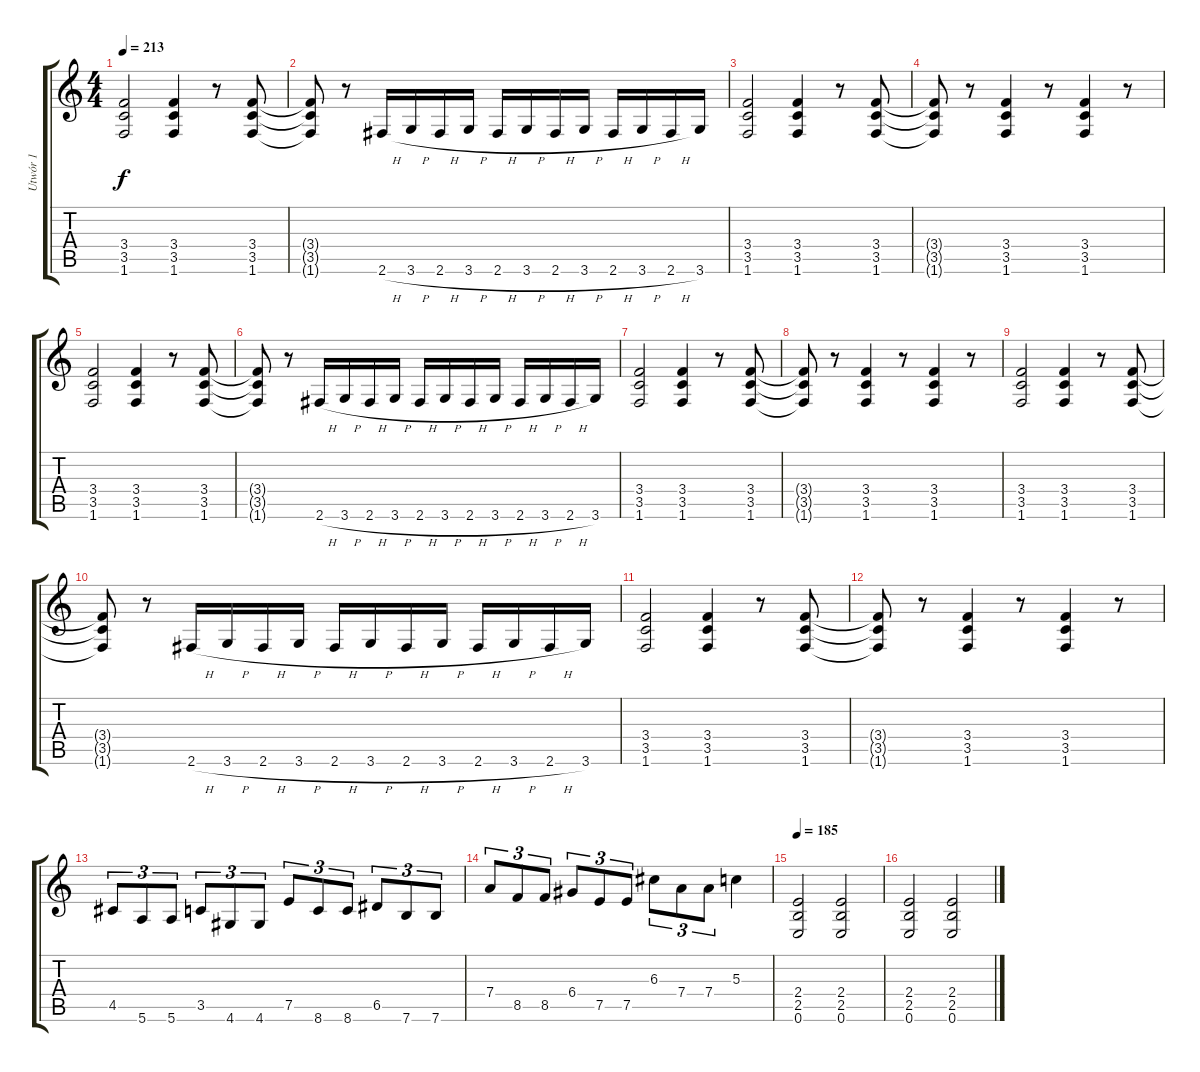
\track ("Utwór 1" "Utwór 1") {mute instrument overdrivenguitar}
\staff {score tabs}
\tuning (E4 B3 G3 D3 A2 E2) {hide}
\ts (4 4)
\tempo 213
\clef g2
\ks c
(3.4 3.5 1.6).2{dy f} (3.4 3.5 1.6).4 r.8 (3.4 3.5 1.6).8 |
(3.4{t} 3.5{t} 1.6{t}).8 r.8 2.6{h}.16 3.6{h}.16 2.6{h}.16 3.6{h}.16 2.6{h}.16 3.6{h}.16 2.6{h}.16 3.6{h}.16 2.6{h}.16 3.6{h}.16 2.6{h}.16 3.6.16 |
(3.4 3.5 1.6).2 (3.4 3.5 1.6).4 r.8 (3.4 3.5 1.6).8 |
(3.4{t} 3.5{t} 1.6{t}).8 r.8 (3.4 3.5 1.6).4 r.8 (3.4 3.5 1.6).4 r.8 |
(3.4 3.5 1.6).2 (3.4 3.5 1.6).4 r.8 (3.4 3.5 1.6).8 |
(3.4{t} 3.5{t} 1.6{t}).8 r.8 2.6{h}.16 3.6{h}.16 2.6{h}.16 3.6{h}.16 2.6{h}.16 3.6{h}.16 2.6{h}.16 3.6{h}.16 2.6{h}.16 3.6{h}.16 2.6{h}.16 3.6.16 |
(3.4 3.5 1.6).2 (3.4 3.5 1.6).4 r.8 (3.4 3.5 1.6).8 |
(3.4{t} 3.5{t} 1.6{t}).8 r.8 (3.4 3.5 1.6).4 r.8 (3.4 3.5 1.6).4 r.8 |
(3.4 3.5 1.6).2 (3.4 3.5 1.6).4 r.8 (3.4 3.5 1.6).8 |
(3.4{t} 3.5{t} 1.6{t}).8 r.8 2.6{h}.16 3.6{h}.16 2.6{h}.16 3.6{h}.16 2.6{h}.16 3.6{h}.16 2.6{h}.16 3.6{h}.16 2.6{h}.16 3.6{h}.16 2.6{h}.16 3.6.16 |
(3.4 3.5 1.6).2 (3.4 3.5 1.6).4 r.8 (3.4 3.5 1.6).8 |
(3.4{t} 3.5{t} 1.6{t}).8 r.8 (3.4 3.5 1.6).4 r.8 (3.4 3.5 1.6).4 r.8 |
4.5.8{tu (3 2)} 5.6.8{tu (3 2)} 5.6.8{tu (3 2)} 3.5.8{tu (3 2)} 4.6.8{tu (3 2)} 4.6.8{tu (3 2)} 7.5.8{tu (3 2)} 8.6.8{tu (3 2)} 8.6.8{tu (3 2)} 6.5.8{tu (3 2)} 7.6.8{tu (3 2)} 7.6.8{tu (3 2)} |
7.4.8{tu (3 2)} 8.5.8{tu (3 2)} 8.5.8{tu (3 2)} 6.4.8{tu (3 2)} 7.5.8{tu (3 2)} 7.5.8{tu (3 2)} 6.3.8{tu (3 2)} 7.4.8{tu (3 2)} 7.4.8{tu (3 2)} 5.3.4 |
\tempo 185
(2.4 2.5 0.6).2 (2.4 2.5 0.6).2 |
(2.4 2.5 0.6).2 (2.4 2.5 0.6).2
